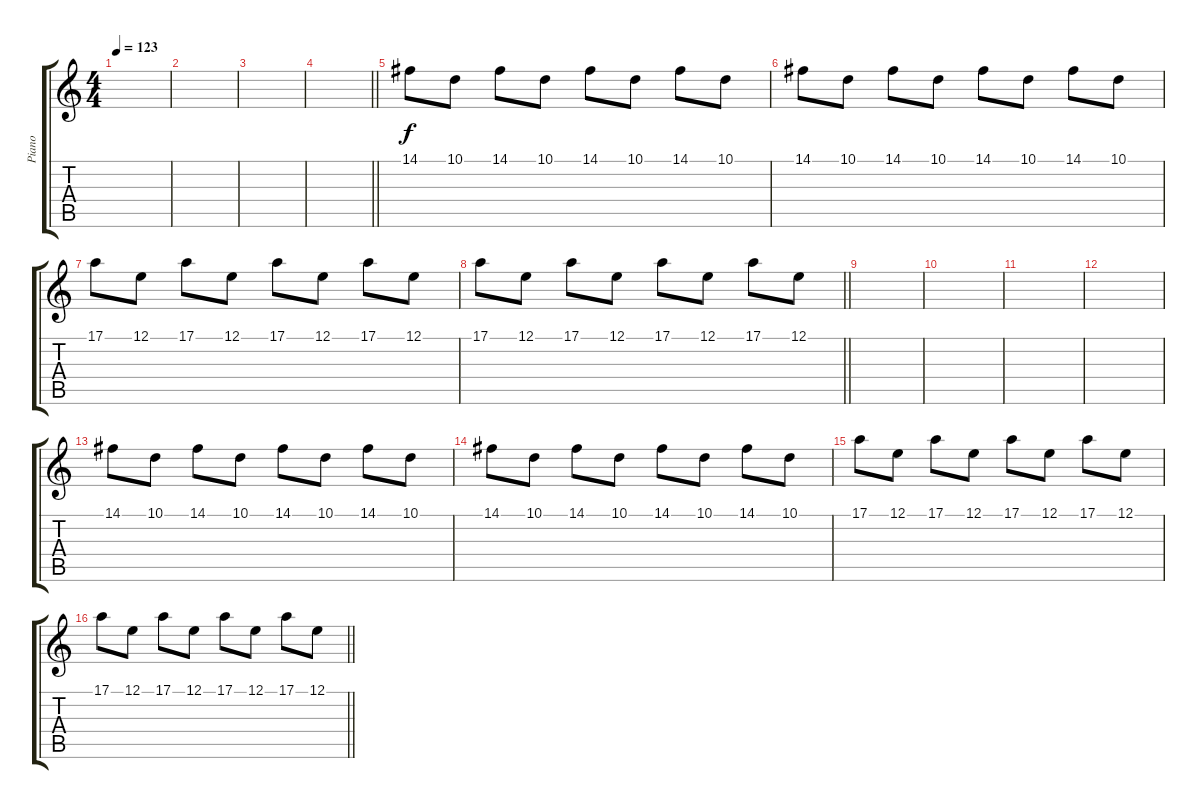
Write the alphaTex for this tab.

\track ("Piano" "Piano") {instrument electricgrandpiano}
\staff {score tabs}
\tuning (E4 B3 G3 D3 A2 E2) {hide}
\ts (4 4)
\tempo 123
\clef g2
\ks c
|
|
|
\barLineRight lightlight
|
14.1.8 10.1.8 14.1.8 10.1.8 14.1.8 10.1.8 14.1.8 10.1.8 |
14.1.8 10.1.8 14.1.8 10.1.8 14.1.8 10.1.8 14.1.8 10.1.8 |
17.1.8 12.1.8 17.1.8 12.1.8 17.1.8 12.1.8 17.1.8 12.1.8 |
\barLineRight lightlight
17.1.8 12.1.8 17.1.8 12.1.8 17.1.8 12.1.8 17.1.8 12.1.8 |
|
|
|
|
14.1.8 10.1.8 14.1.8 10.1.8 14.1.8 10.1.8 14.1.8 10.1.8 |
14.1.8 10.1.8 14.1.8 10.1.8 14.1.8 10.1.8 14.1.8 10.1.8 |
17.1.8 12.1.8 17.1.8 12.1.8 17.1.8 12.1.8 17.1.8 12.1.8 |
\barLineRight lightlight
17.1.8 12.1.8 17.1.8 12.1.8 17.1.8 12.1.8 17.1.8 12.1.8
